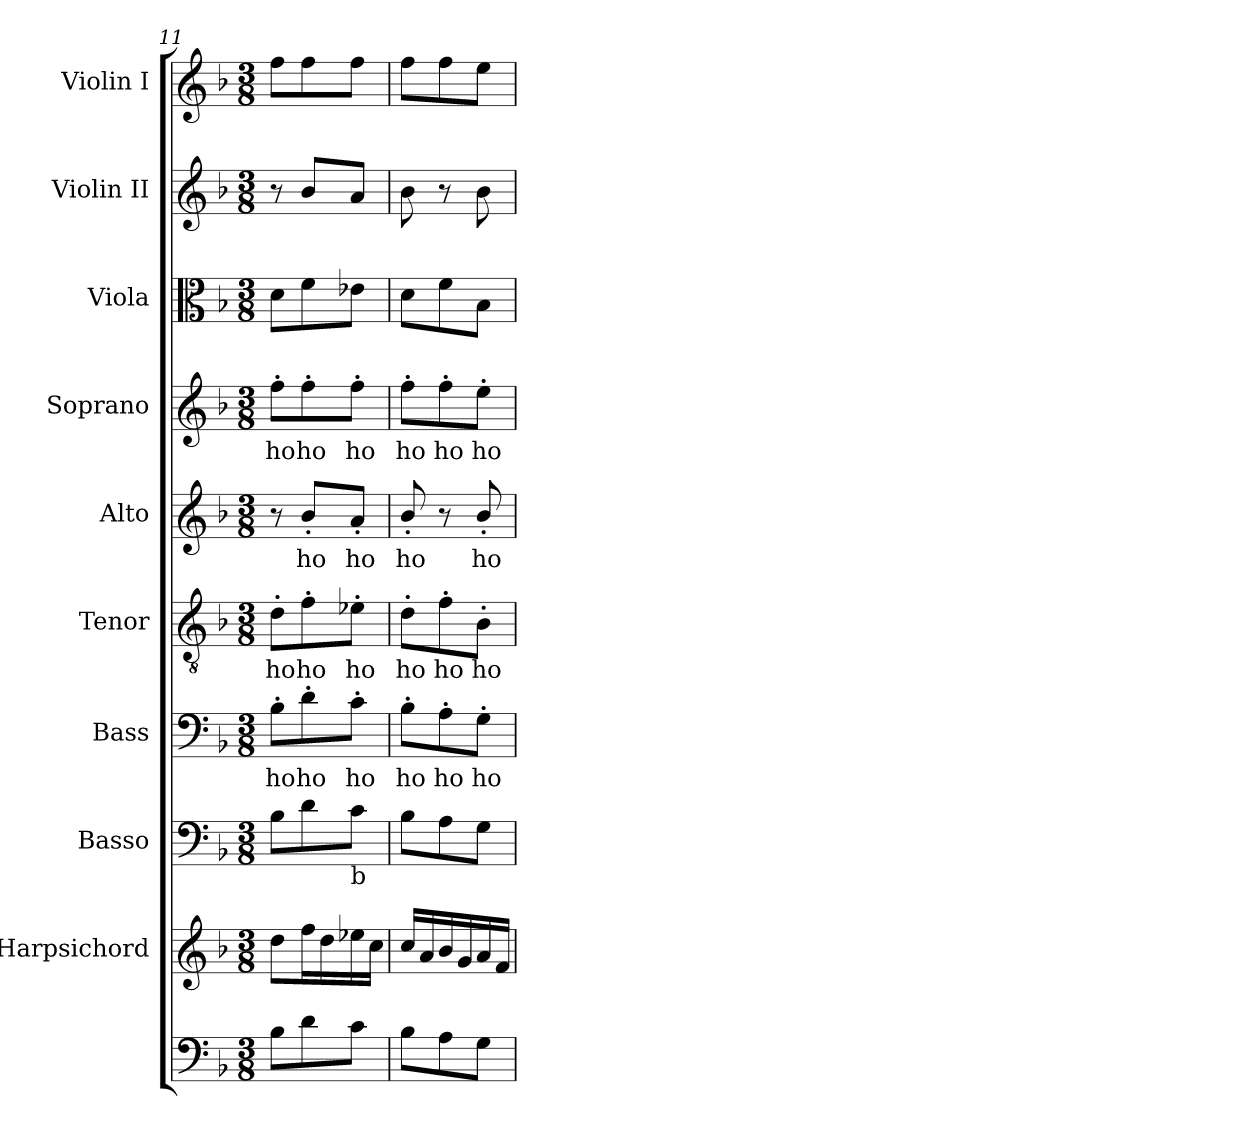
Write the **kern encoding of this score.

**kern	**kern	**kern	**kern	**text	**kern	**text	**kern	**text	**kern	**text	**kern	**kern	**kern
*part10	*part9	*part8	*part7	*part7	*part6	*part6	*part5	*part5	*part4	*part4	*part3	*part2	*part1
*staff10	*staff9	*staff8	*staff7	*staff7	*staff6	*staff6	*staff5	*staff5	*staff4	*staff4	*staff3	*staff2	*staff1
*	*I"Harpsichord	*I"Basso	*I"Bass	*	*I"Tenor	*	*I"Alto	*	*I"Soprano	*	*I"Viola	*I"Violin II	*I"Violin I
*	*	*	*I'B.	*	*I'T.	*	*I'A.	*	*I'S.	*	*I'Vla.	*I'Vln. II	*I'Vln. I
*clefF4	*clefG2	*clefF4	*clefF4	*	*clefGv2	*	*clefG2	*	*clefG2	*	*clefC3	*clefG2	*clefG2
*	*	*	*	*	*ITrd7c12	*	*	*	*	*	*	*	*
*k[b-]	*k[b-]	*k[b-]	*k[b-]	*	*k[b-]	*	*k[b-]	*	*k[b-]	*	*k[b-]	*k[b-]	*k[b-]
*d:	*d:	*d:	*d:	*	*d:	*	*d:	*	*d:	*	*d:	*d:	*d:
*M3/8	*M3/8	*M3/8	*M3/8	*	*M3/8	*	*M3/8	*	*M3/8	*	*M3/8	*M3/8	*M3/8
=11	=11	=11	=11	=11	=11	=11	=11	=11	=11	=11	=11	=11	=11
!	!	!	!	!LO:LY:b:color=#000000	!	!	!	!	!	!	!	!	!
!	!	!	!	!	!	!LO:LY:b:color=#000000	!	!	!	!	!	!	!
!	!	!	!	!	!	!	!	!	!	!LO:LY:b:color=#000000	!	!	!
8B-i\L	8ddi\L	8B-i\L	8B-'i\L	ho	8D'i\L	ho	8r	.	8ff'i\L	ho	8di\L	8r	8ffi\L
!	!	!	!	!LO:LY:b:color=#000000	!	!	!	!	!	!	!	!	!
!	!	!	!	!	!	!LO:LY:b:color=#000000	!	!	!	!	!	!	!
!	!	!	!	!	!	!	!	!LO:LY:b:color=#000000	!	!	!	!	!
!	!	!	!	!	!	!	!	!	!	!LO:LY:b:color=#000000	!	!	!
8di\	16ffi\L	8di\	8d'i\	ho	8F'i\	ho	8b-'i/L	ho	8ff'i\	ho	8fi\	8b-i/L	8ffi\
.	16ddi\	.	.	.	.	.	.	.	.	.	.	.	.
!	!	!	!	!LO:LY:b:color=#000000	!	!	!	!	!	!	!	!	!
!	!	!	!	!	!	!LO:LY:b:color=#000000	!	!	!	!	!	!	!
!	!	!	!	!	!	!	!	!LO:LY:b:color=#000000	!	!	!	!	!
!	!	!LO:TX:b:t=b	!	!	!	!	!	!	!	!	!	!	!
!	!	!	!	!	!	!	!	!	!	!LO:LY:b:color=#000000	!	!	!
8ci\J	16ee-Xi\	8ci\J	8c'i\J	ho	8E-X'i\J	ho	8a'i/J	ho	8ff'i\J	ho	8e-Xi\J	8ai/J	8ffi\J
.	16cci\JJ	.	.	.	.	.	.	.	.	.	.	.	.
!!LO:PB:g=z
=12	=12	=12	=12	=12	=12	=12	=12	=12	=12	=12	=12	=12	=12
!	!	!	!	!LO:LY:b:color=#000000	!	!	!	!	!	!	!	!	!
!	!	!	!	!	!	!LO:LY:b:color=#000000	!	!	!	!	!	!	!
!	!	!	!	!	!	!	!	!LO:LY:b:color=#000000	!	!	!	!	!
!	!	!	!	!	!	!	!	!	!	!LO:LY:b:color=#000000	!	!	!
8B-i\L	16cci/LL	8B-i\L	8B-'i\L	ho	8D'i\L	ho	8b-'i/	ho	8ff'i\L	ho	8di\L	8b-i\	8ffi\L
.	16ai/	.	.	.	.	.	.	.	.	.	.	.	.
!	!	!	!	!LO:LY:b:color=#000000	!	!	!	!	!	!	!	!	!
!	!	!	!	!	!	!LO:LY:b:color=#000000	!	!	!	!	!	!	!
!	!	!	!	!	!	!	!	!	!	!LO:LY:b:color=#000000	!	!	!
8Ai\	16b-i/	8Ai\	8A'i\	ho	8F'i\	ho	8r	.	8ff'i\	ho	8fi\	8r	8ffi\
.	16gi/	.	.	.	.	.	.	.	.	.	.	.	.
!	!	!	!	!LO:LY:b:color=#000000	!	!	!	!	!	!	!	!	!
!	!	!	!	!	!	!LO:LY:b:color=#000000	!	!	!	!	!	!	!
!	!	!	!	!	!	!	!	!LO:LY:b:color=#000000	!	!	!	!	!
!	!	!	!	!	!	!	!	!	!	!LO:LY:b:color=#000000	!	!	!
8Gi\J	16ai/	8Gi\J	8G'i\J	ho	8BB-'i\J	ho	8b-'i/	ho	8ee'i\J	ho	8B-i\J	8b-i\	8eei\J
.	16fi/JJ	.	.	.	.	.	.	.	.	.	.	.	.
=	=	=	=	=	=	=	=	=	=	=	=	=	=
*-	*-	*-	*-	*-	*-	*-	*-	*-	*-	*-	*-	*-	*-
